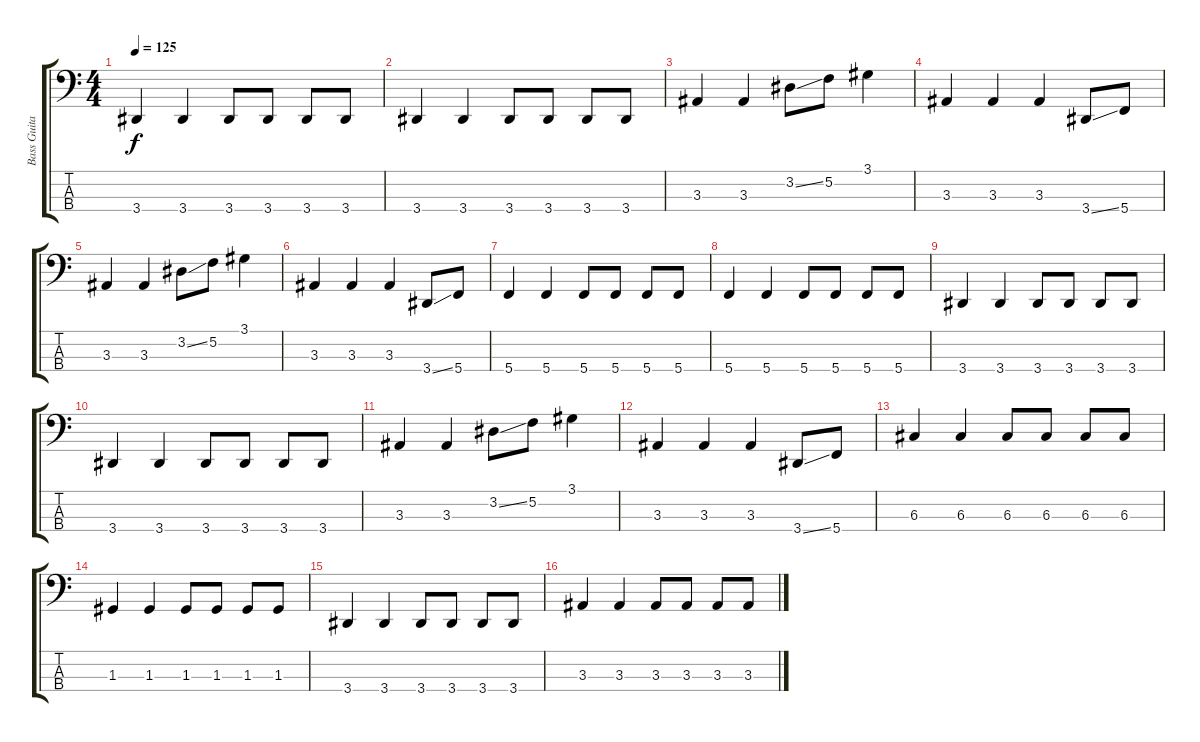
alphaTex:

\track ("Bass Guitar" "Bass Guita") {instrument electricbasspick}
\staff {score tabs}
\tuning (F2 C2 G1 C1) {hide}
\ts (4 4)
\tempo 125
\clef f4
\ks c
3.4.4{dy f} 3.4.4 3.4.8 3.4.8 3.4.8 3.4.8 |
3.4.4 3.4.4 3.4.8 3.4.8 3.4.8 3.4.8 |
3.3.4 3.3.4 3.2{ss}.8 5.2.8 3.1.4 |
3.3.4 3.3.4 3.3.4 3.4{ss}.8 5.4.8 |
3.3.4 3.3.4 3.2{ss}.8 5.2.8 3.1.4 |
3.3.4 3.3.4 3.3.4 3.4{ss}.8 5.4.8 |
5.4.4 5.4.4 5.4.8 5.4.8 5.4.8 5.4.8 |
5.4.4 5.4.4 5.4.8 5.4.8 5.4.8 5.4.8 |
3.4.4 3.4.4 3.4.8 3.4.8 3.4.8 3.4.8 |
3.4.4 3.4.4 3.4.8 3.4.8 3.4.8 3.4.8 |
3.3.4 3.3.4 3.2{ss}.8 5.2.8 3.1.4 |
3.3.4 3.3.4 3.3.4 3.4{ss}.8 5.4.8 |
6.3.4 6.3.4 6.3.8 6.3.8 6.3.8 6.3.8 |
1.3.4 1.3.4 1.3.8 1.3.8 1.3.8 1.3.8 |
3.4.4 3.4.4 3.4.8 3.4.8 3.4.8 3.4.8 |
3.3.4 3.3.4 3.3.8 3.3.8 3.3.8 3.3.8
